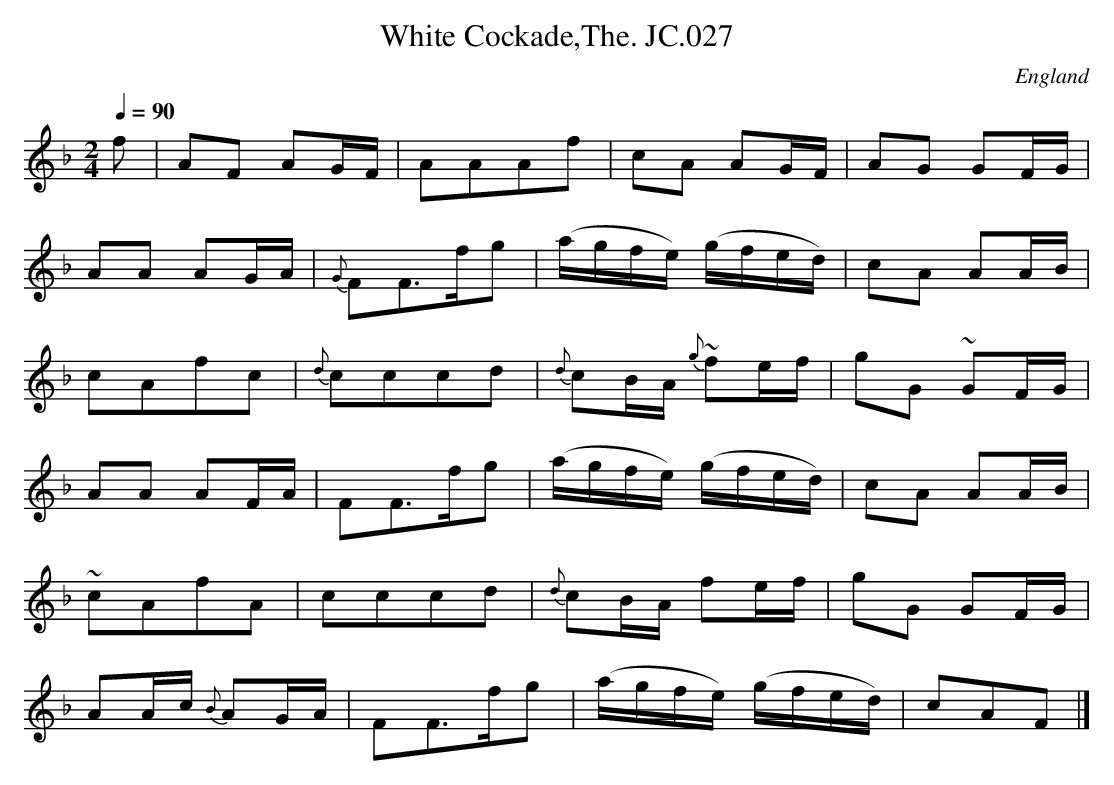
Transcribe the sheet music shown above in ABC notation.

X:1
T:White Cockade,The. JC.027
O:England
M:2/4
L:1/8
Q:1/4=90
K:F major
f|\
AF AG/F/|AAAf|cA AG/F/|AG GF/G/|!
AA AG/A/|{G}FF>fg|(a/g/f/e/) (g/f/e/d/)|cA AA/B/|!
cAfc|{d}cccd|{d}cB/A/ {g}~fe/f/|gG ~GF/G/|!
AA AF/A/|FF>fg|(a/g/f/e/) (g/f/e/d/)|cA AA/B/|!
~cAfA|cccd|{d}cB/A/ fe/f/|gG GF/G/|!
AA/c/ {B}AG/A/|FF>fg|(a/g/f/e/) (g/f/e/d/)|cAF|]
